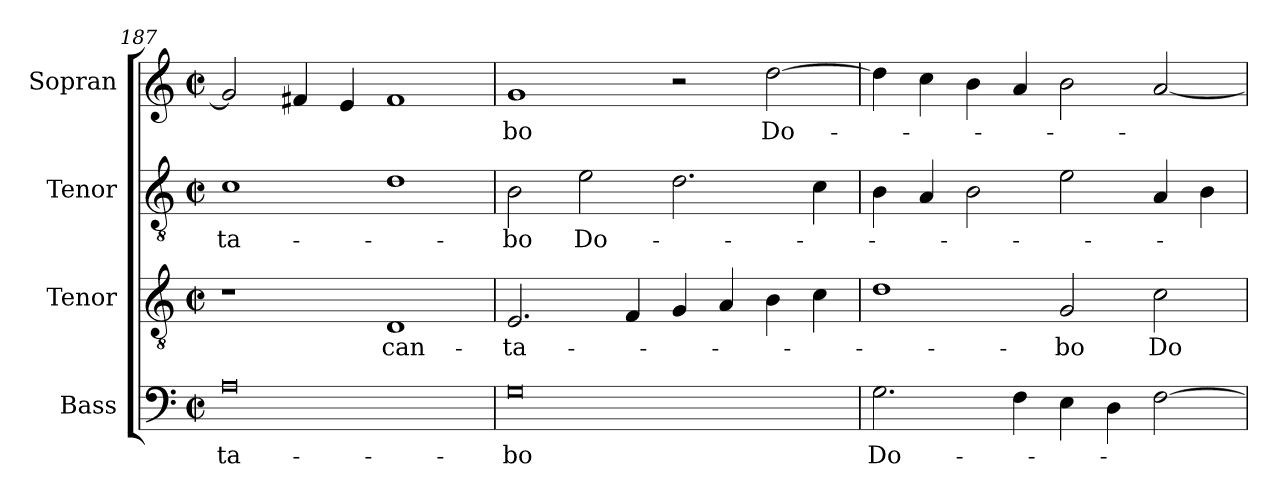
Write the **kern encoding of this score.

**kern	**text	**kern	**text	**kern	**text	**kern	**text
*part4	*part4	*part3	*part3	*part2	*part2	*part1	*part1
*staff4	*staff4	*staff3	*staff3	*staff2	*staff2	*staff1	*staff1
*I"Bass	*	*I"Tenor	*	*I"Tenor	*	*I"Sopran	*
*	*	*I'Tenor	*	*	*	*	*
*clefF4	*	*clefGv2	*	*clefGv2	*	*clefG2	*
*	*	*ITrd7c12	*	*ITrd7c12	*	*	*
*k[]	*	*k[]	*	*k[]	*	*k[]	*
*M2/2	*	*M2/2	*	*M2/2	*	*M2/2	*
*met(c|)	*	*met(c|)	*	*met(c|)	*	*met(c|)	*
=187	=187	=187	=187	=187	=187	=187	=187
!	!LO:LY:b:color=#000000	!	!	!	!	!	!
!	!	!	!	!	!LO:LY:b:color=#000000	!	!
0Ai	-ta-	1r	.	1Ci	-ta-	2gi/]	.
.	.	.	.	.	.	4f#Xi/	.
.	.	.	.	.	.	4ei/	.
!	!	!	!LO:LY:b:color=#000000	!	!	!	!
.	.	1DDi	can-	1Di	.	1f#i	.
!!LO:LB:g=z
=188	=188	=188	=188	=188	=188	=188	=188
!	!LO:LY:b:color=#000000	!	!	!	!	!	!
!	!	!	!LO:LY:b:color=#000000	!	!	!	!
!	!	!	!	!	!LO:LY:b:color=#000000	!	!
!	!	!	!	!	!	!	!LO:LY:b:color=#000000
0Gi	-bo	2.EEi/	-ta-	2BBi\	-bo	1gi	-bo
!	!	!	!	!	!LO:LY:b:color=#000000	!	!
.	.	.	.	2Ei\	Do-	.	.
.	.	4FFi/	.	.	.	.	.
.	.	4GGi/	.	2.Di\	.	2r	.
.	.	4AAi/	.	.	.	.	.
!	!	!	!	!	!	!	!LO:LY:b:color=#000000
.	.	4BBi\	.	.	.	[>2ddi\	Do-
.	.	4Ci\	.	4Ci\	.	.	.
=189	=189	=189	=189	=189	=189	=189	=189
!	!LO:LY:b:color=#000000	!	!	!	!	!	!
2.Gi\	Do-	1Di	.	4BBi\	.	4ddi\]	.
.	.	.	.	4AAi/	.	4cci\	.
.	.	.	.	2BBi\	.	4bi\	.
4Fi\	.	.	.	.	.	4ai/	.
!	!	!	!LO:LY:b:color=#000000	!	!	!	!
4Ei\	.	2GGi/	-bo	2Ei\	.	2bi\	.
4Di\	.	.	.	.	.	.	.
!	!	!	!LO:LY:b:color=#000000	!	!	!	!
[>2Fi\	.	2Ci\	Do-	4AAi/	.	[<2ai/	.
.	.	.	.	4BBi\	.	.	.
=	=	=	=	=	=	=	=
*-	*-	*-	*-	*-	*-	*-	*-
